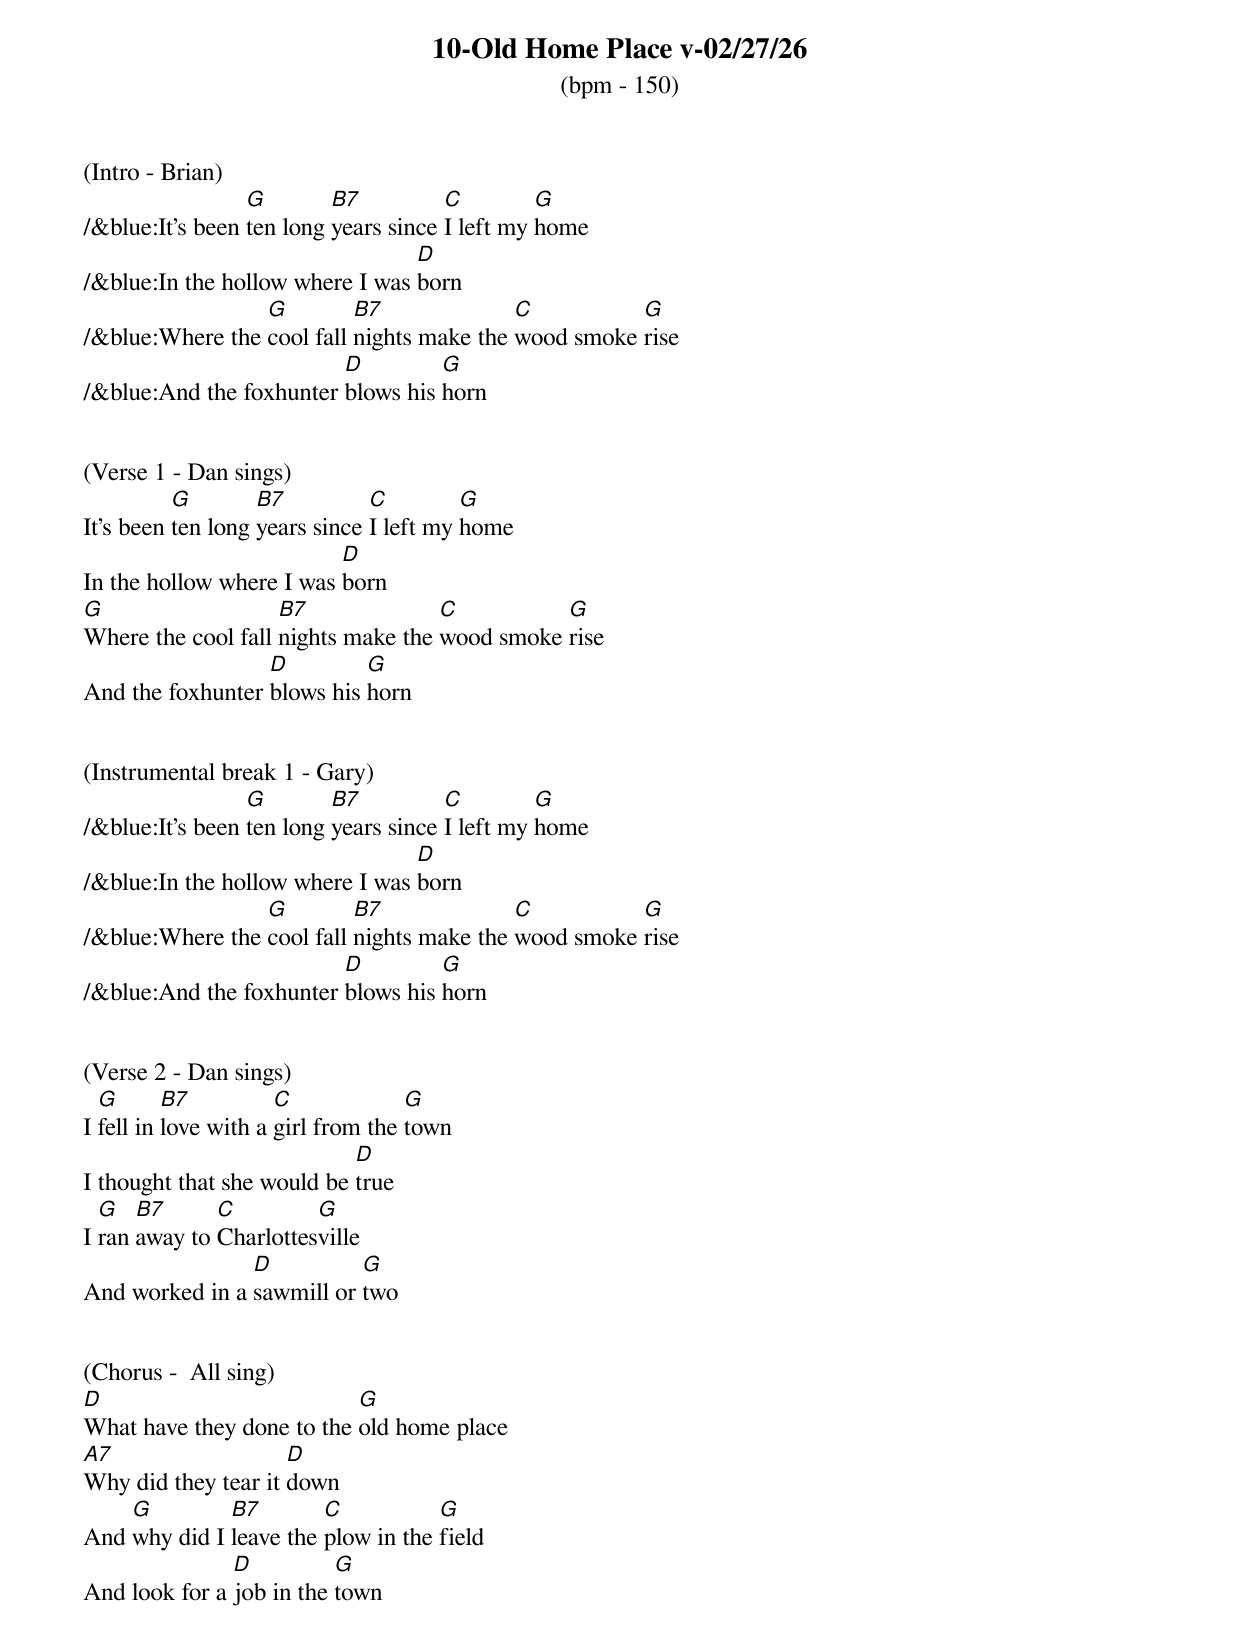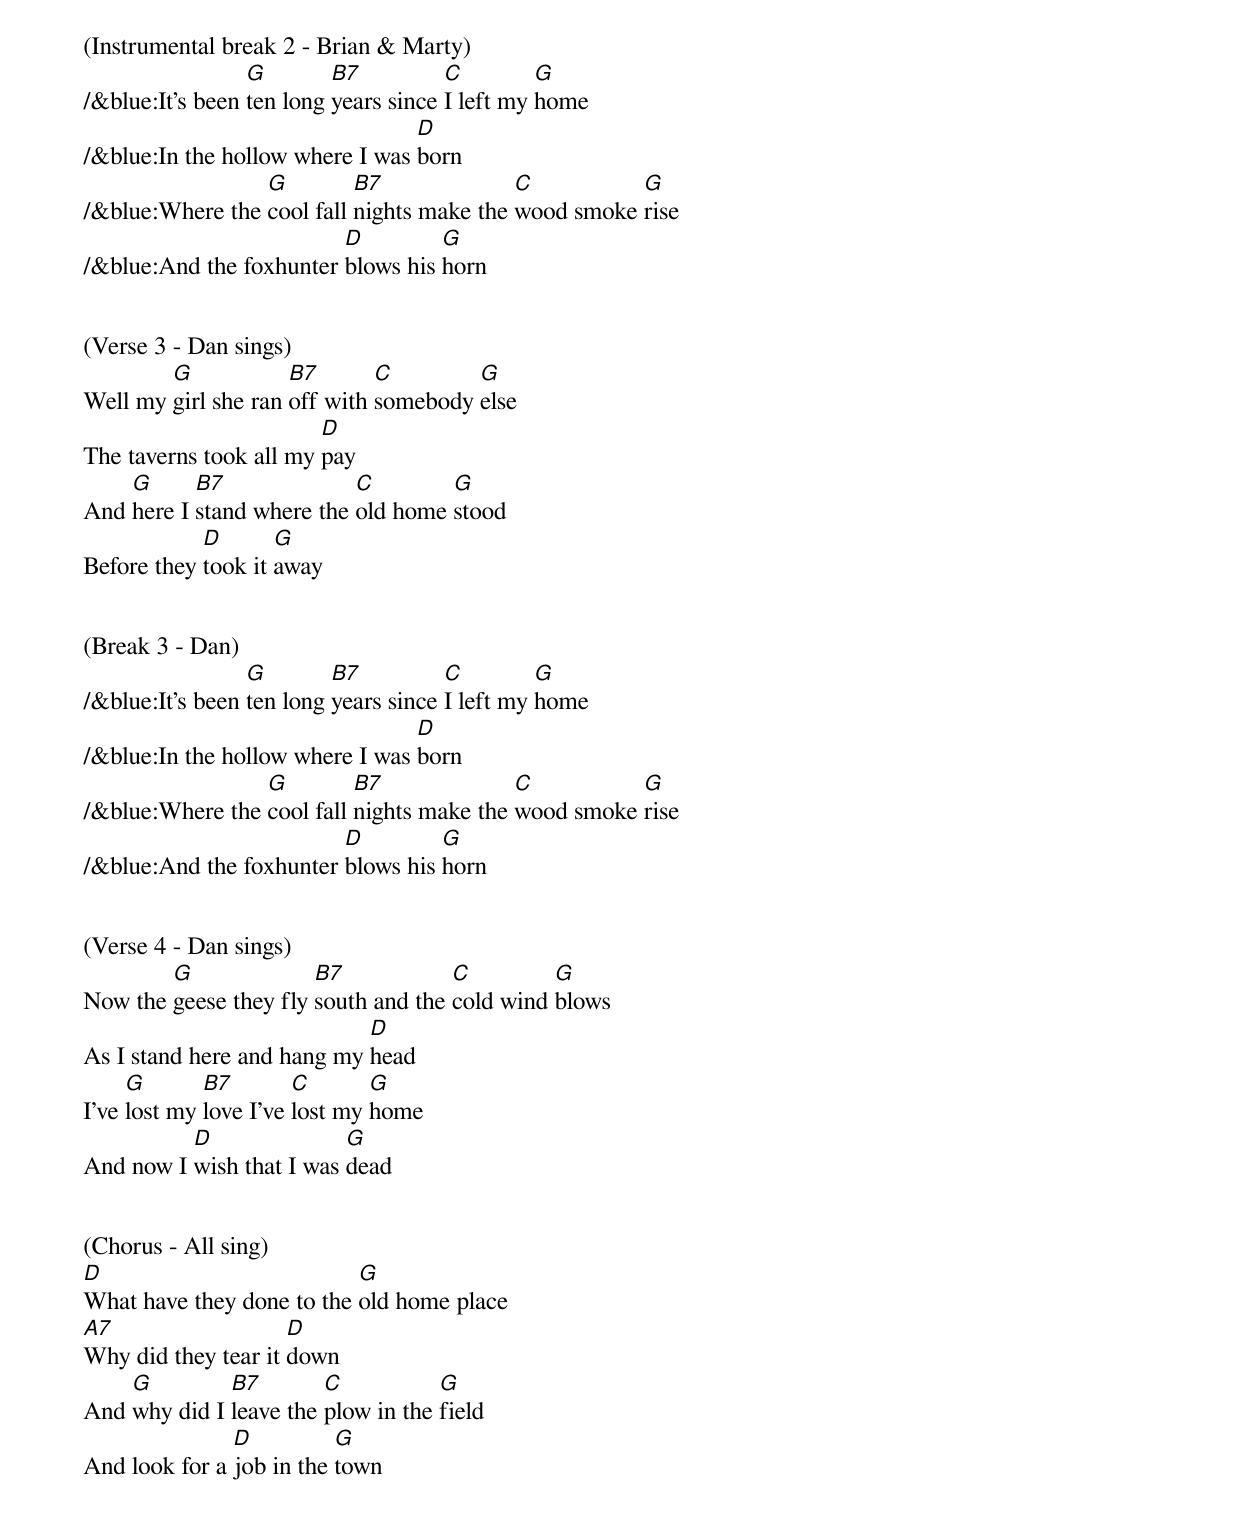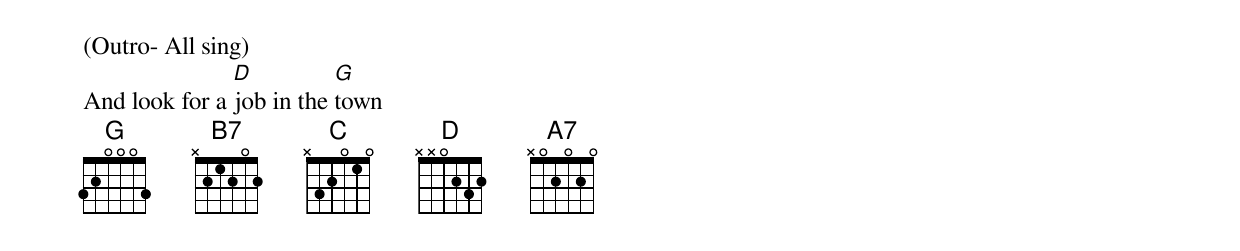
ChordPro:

{title:10-Old Home Place v-02/27/26}
{subtitle:(bpm - 150)}
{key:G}
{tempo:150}



(Intro - Brian)
/&blue:It's been [G]ten long [B7]years since [C]I left my [G]home
/&blue:In the hollow where I was [D]born
/&blue:Where the [G]cool fall [B7]nights make the [C]wood smoke [G]rise
/&blue:And the foxhunter [D]blows his [G]horn


(Verse 1 - Dan sings)
It's been [G]ten long [B7]years since [C]I left my [G]home
In the hollow where I was [D]born
[G]Where the cool fall [B7]nights make the [C]wood smoke [G]rise
And the foxhunter [D]blows his [G]horn


(Instrumental break 1 - Gary)
/&blue:It's been [G]ten long [B7]years since [C]I left my [G]home
/&blue:In the hollow where I was [D]born
/&blue:Where the [G]cool fall [B7]nights make the [C]wood smoke [G]rise
/&blue:And the foxhunter [D]blows his [G]horn


(Verse 2 - Dan sings)
I [G]fell in [B7]love with a [C]girl from the [G]town
I thought that she would be [D]true
I [G]ran [B7]away to [C]Charlottes[G]ville
And worked in a [D]sawmill or [G]two


(Chorus -  All sing)
[D]What have they done to the [G]old home place
[A7]Why did they tear it [D]down
And [G]why did I [B7]leave the [C]plow in the [G]field
And look for a [D]job in the [G]town


(Instrumental break 2 - Brian & Marty)
/&blue:It's been [G]ten long [B7]years since [C]I left my [G]home
/&blue:In the hollow where I was [D]born
/&blue:Where the [G]cool fall [B7]nights make the [C]wood smoke [G]rise
/&blue:And the foxhunter [D]blows his [G]horn


(Verse 3 - Dan sings)
Well my [G]girl she ran [B7]off with [C]somebody [G]else
The taverns took all my [D]pay
And [G]here I [B7]stand where the [C]old home [G]stood
Before they [D]took it [G]away


(Break 3 - Dan)
/&blue:It's been [G]ten long [B7]years since [C]I left my [G]home
/&blue:In the hollow where I was [D]born
/&blue:Where the [G]cool fall [B7]nights make the [C]wood smoke [G]rise
/&blue:And the foxhunter [D]blows his [G]horn


(Verse 4 - Dan sings)
Now the [G]geese they fly [B7]south and the [C]cold wind [G]blows
As I stand here and hang my [D]head
I've [G]lost my [B7]love I've [C]lost my [G]home
And now I [D]wish that I was [G]dead


(Chorus - All sing)
[D]What have they done to the [G]old home place
[A7]Why did they tear it [D]down
And [G]why did I [B7]leave the [C]plow in the [G]field
And look for a [D]job in the [G]town


(Outro- All sing)
And look for a [D]job in the [G]town
